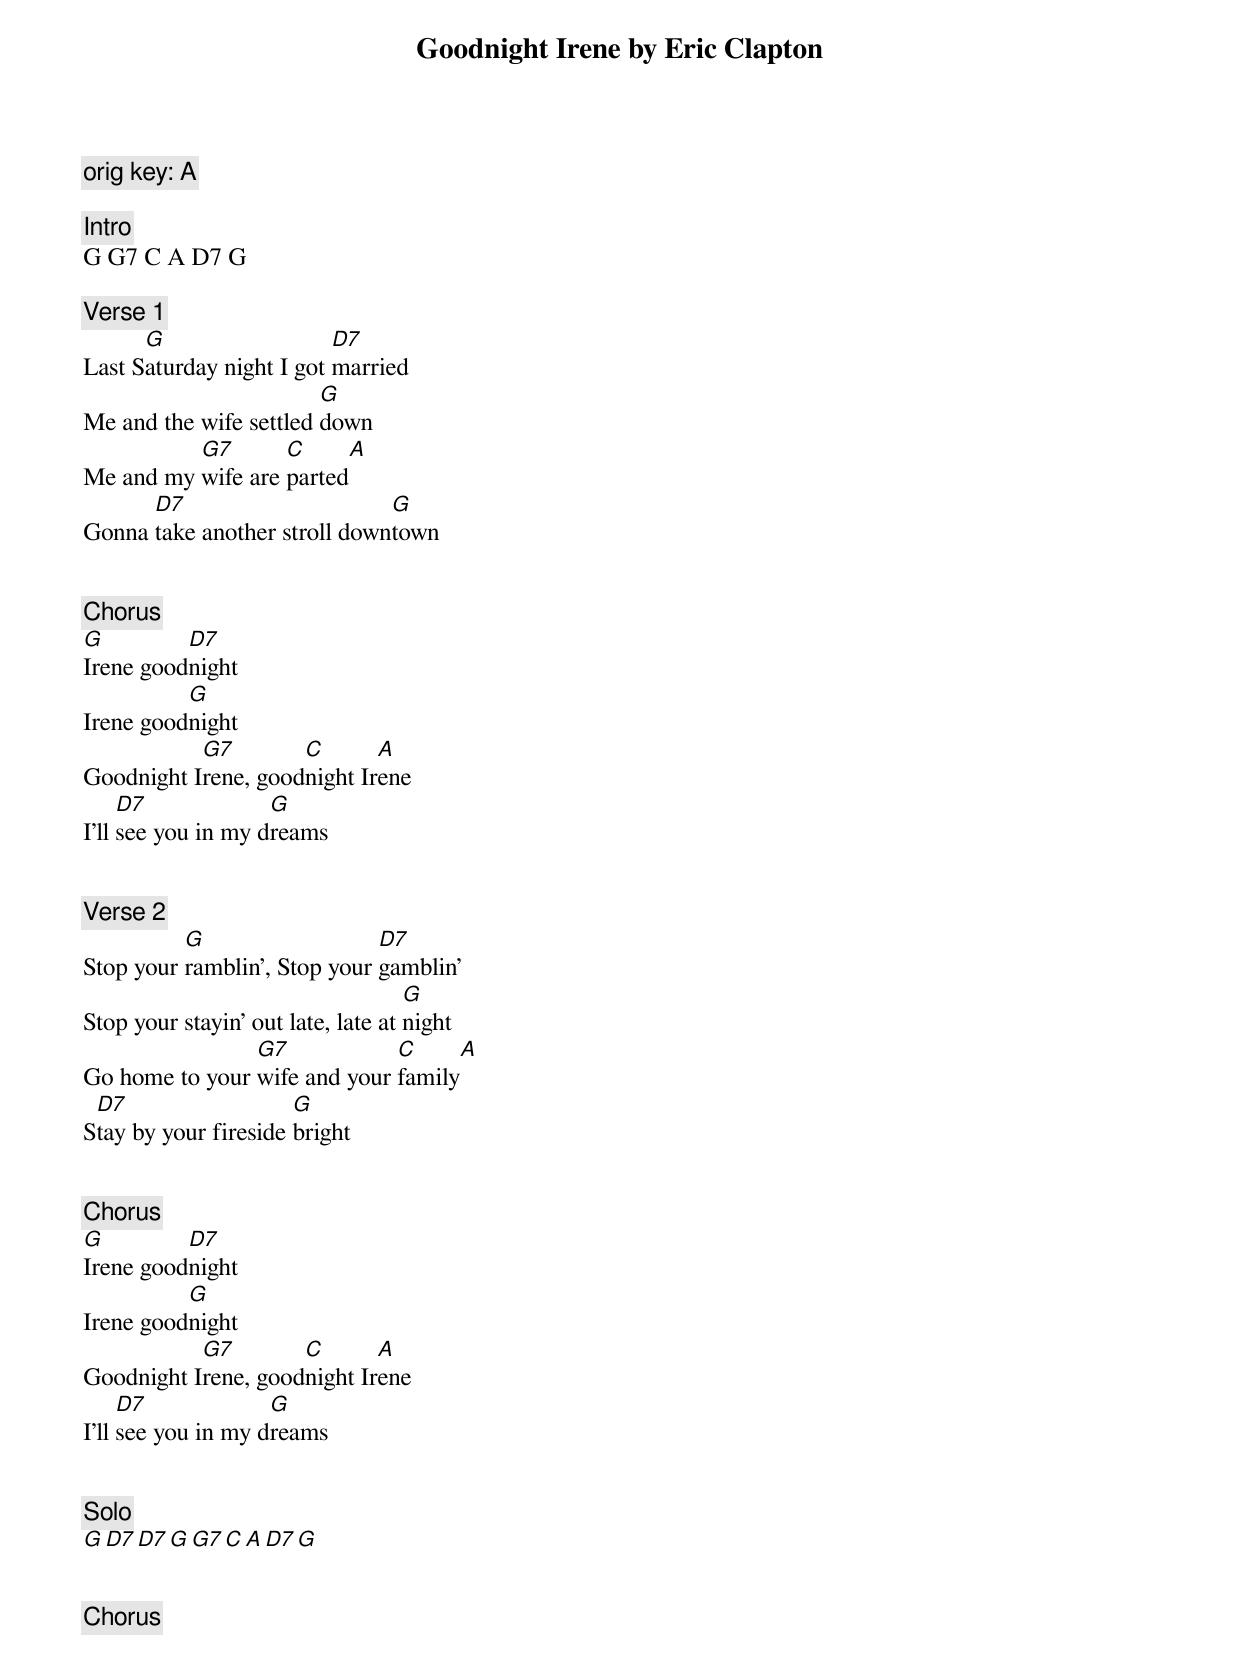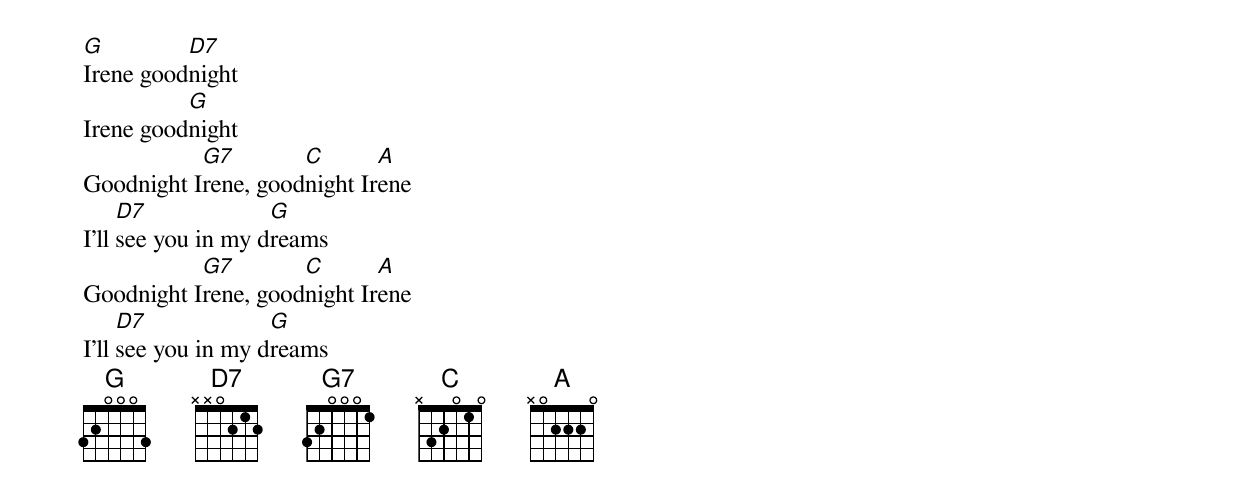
Goodnight Irene by Eric Clapton

orig key: A

[Intro]
G G7 C A D7 G

[Verse 1]
      G                   D7
Last Saturday night I got married
                        G
Me and the wife settled down
          G7       C      A
Me and my wife are parted
      D7                      G
Gonna take another stroll downtown


[Chorus]
G         D7
Irene goodnight
          G
Irene goodnight
           G7        C       A
Goodnight Irene, goodnight Irene
     D7             G
I'll see you in my dreams


[Verse 2]
          G                   D7
Stop your ramblin', Stop your gamblin'
                                    G
Stop your stayin' out late, late at night
                G7            C      A
Go home to your wife and your family
 D7                   G
Stay by your fireside bright


[Chorus]
G         D7
Irene goodnight
          G
Irene goodnight
           G7        C       A
Goodnight Irene, goodnight Irene
     D7             G
I'll see you in my dreams


[Solo]
G D7 D7 G G7 C A D7 G


[Chorus]
G         D7
Irene goodnight
          G
Irene goodnight
           G7        C       A
Goodnight Irene, goodnight Irene
     D7             G
I'll see you in my dreams
           G7        C       A
Goodnight Irene, goodnight Irene
     D7             G
I'll see you in my dreams
